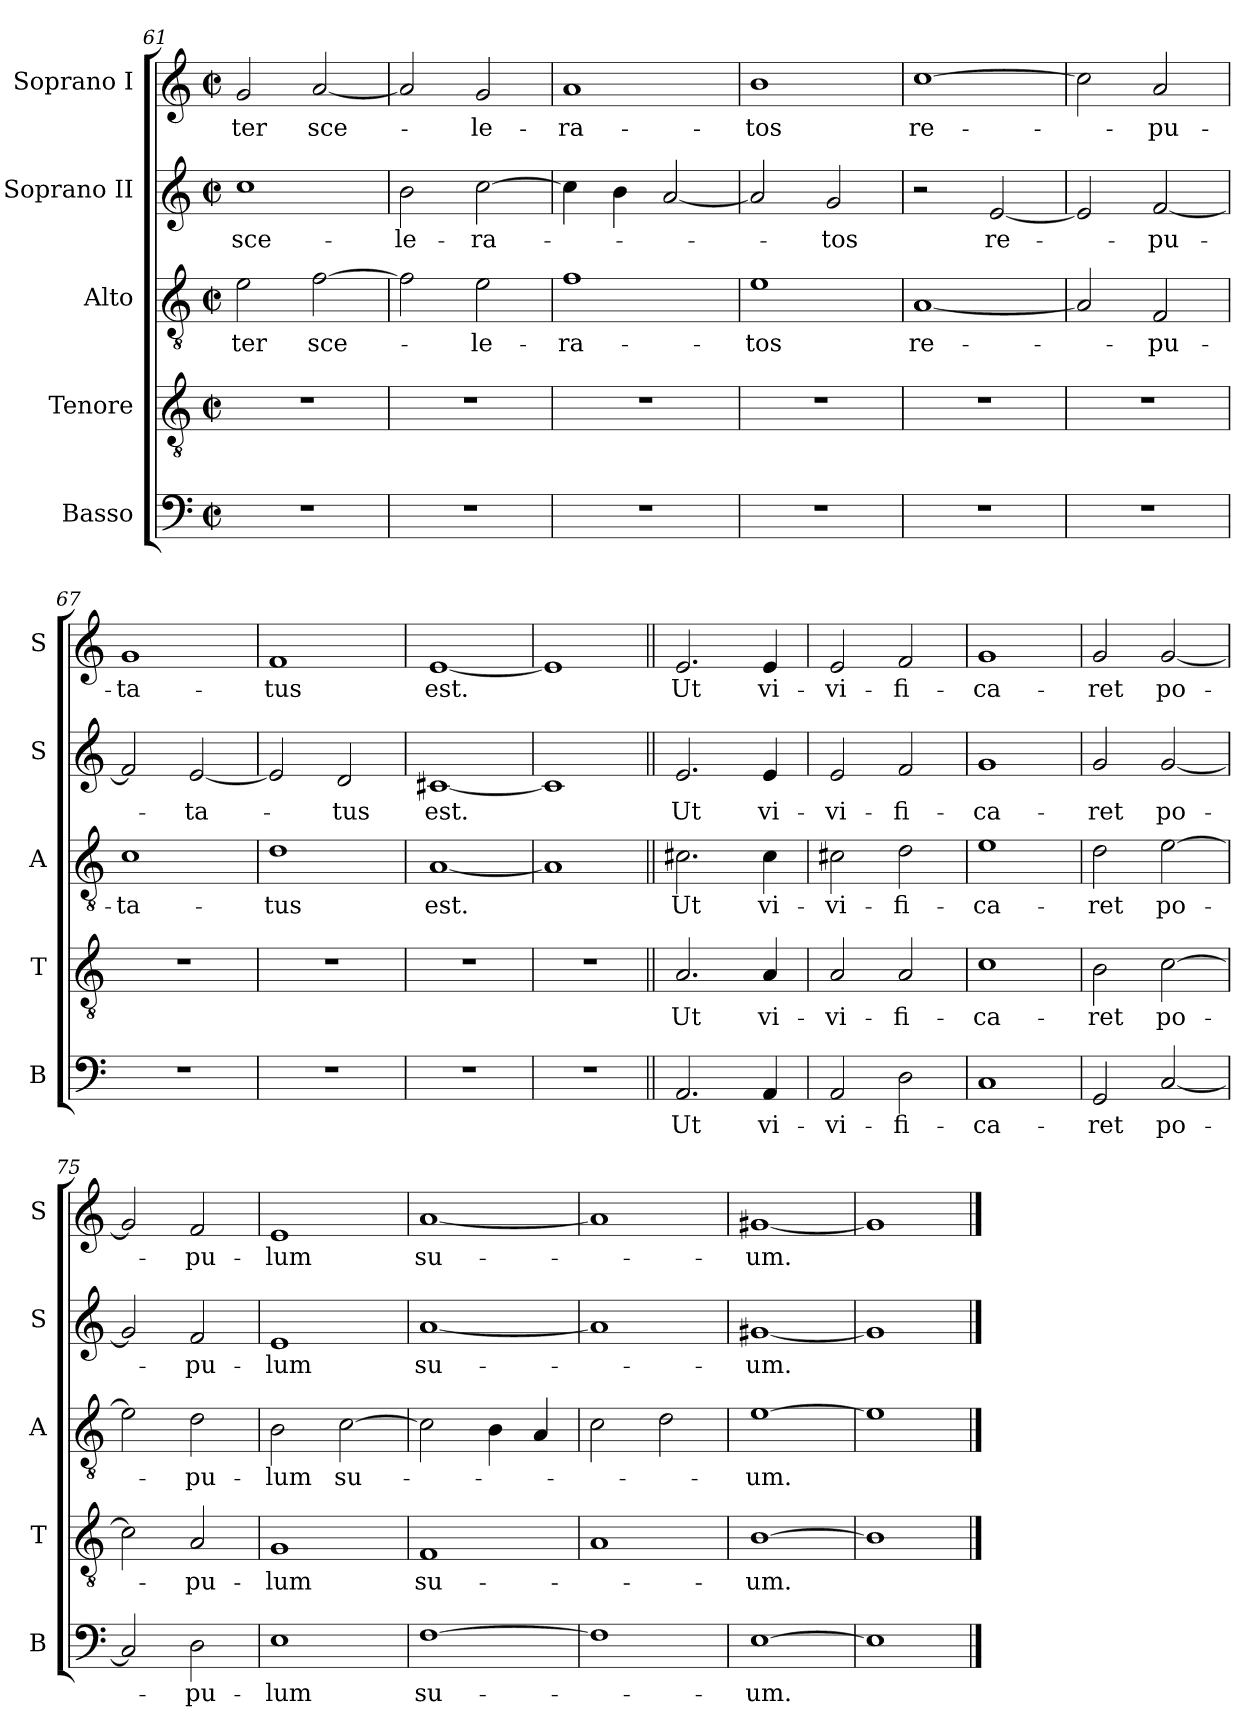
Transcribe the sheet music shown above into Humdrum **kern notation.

**kern	**text	**kern	**text	**kern	**text	**kern	**text	**kern	**text
*part5	*part5	*part4	*part4	*part3	*part3	*part2	*part2	*part1	*part1
*staff5	*staff5	*staff4	*staff4	*staff3	*staff3	*staff2	*staff2	*staff1	*staff1
*I"Basso	*	*I"Tenore	*	*I"Alto	*	*I"Soprano II	*	*I"Soprano I	*
*I'B	*	*I'T	*	*I'A	*	*I'S	*	*I'S	*
*clefF4	*	*clefGv2	*	*clefGv2	*	*clefG2	*	*clefG2	*
*k[]	*	*k[]	*	*k[]	*	*k[]	*	*k[]	*
*M2/2	*	*M2/2	*	*M2/2	*	*M2/2	*	*M2/2	*
*met(c|)	*	*met(c|)	*	*met(c|)	*	*met(c|)	*	*met(c|)	*
=61	=61	=61	=61	=61	=61	=61	=61	=61	=61
1r	.	1r	.	2e\	-ter	1cc	sce-	2g/	-ter
.	.	.	.	[2f\	sce-	.	.	[2a/	sce-
=62	=62	=62	=62	=62	=62	=62	=62	=62	=62
1r	.	1r	.	2f\]	.	2b\	-le-	2a/]	.
.	.	.	.	2e\	-le-	[2cc\	-ra-	2g/	-le-
=63	=63	=63	=63	=63	=63	=63	=63	=63	=63
1r	.	1r	.	1f	-ra-	4cc\]	.	1a	-ra-
.	.	.	.	.	.	4b\	.	.	.
.	.	.	.	.	.	[2a/	.	.	.
=64	=64	=64	=64	=64	=64	=64	=64	=64	=64
1r	.	1r	.	1e	-tos	2a/]	.	1b	-tos
.	.	.	.	.	.	2g/	-tos	.	.
=65	=65	=65	=65	=65	=65	=65	=65	=65	=65
1r	.	1r	.	[1A	re-	2r	.	[1cc	re-
.	.	.	.	.	.	[2e/	re-	.	.
=66	=66	=66	=66	=66	=66	=66	=66	=66	=66
1r	.	1r	.	2A/]	.	2e/]	.	2cc\]	.
.	.	.	.	2F/	-pu-	[2f/	-pu-	2a/	-pu-
=67	=67	=67	=67	=67	=67	=67	=67	=67	=67
1r	.	1r	.	1c	-ta-	2f/]	.	1g	-ta-
.	.	.	.	.	.	[2e/	-ta-	.	.
=68	=68	=68	=68	=68	=68	=68	=68	=68	=68
1r	.	1r	.	1d	-tus	2e/]	.	1f	-tus
.	.	.	.	.	.	2d/	-tus	.	.
=69	=69	=69	=69	=69	=69	=69	=69	=69	=69
1r	.	1r	.	[1A	est.	[1c#X	est.	[1e	est.
=70	=70	=70	=70	=70	=70	=70	=70	=70	=70
1r	.	1r	.	1A]	.	1c#]	.	1e]	.
=71||	=71||	=71||	=71||	=71||	=71||	=71||	=71||	=71||	=71||
2.AA/	Ut	2.A/	Ut	2.c#X\	Ut	2.e/	Ut	2.e/	Ut
4AA/	vi-	4A/	vi-	4c#\	vi-	4e/	vi-	4e/	vi-
=72	=72	=72	=72	=72	=72	=72	=72	=72	=72
2AA/	-vi-	2A/	-vi-	2c#X\	-vi-	2e/	-vi-	2e/	-vi-
2D\	-fi-	2A/	-fi-	2d\	-fi-	2f/	-fi-	2f/	-fi-
=73	=73	=73	=73	=73	=73	=73	=73	=73	=73
1C	-ca-	1c	-ca-	1e	-ca-	1g	-ca-	1g	-ca-
=74	=74	=74	=74	=74	=74	=74	=74	=74	=74
2GG/	-ret	2B\	-ret	2d\	-ret	2g/	-ret	2g/	-ret
[2C/	po-	[2c\	po-	[2e\	po-	[2g/	po-	[2g/	po-
=75	=75	=75	=75	=75	=75	=75	=75	=75	=75
2C/]	.	2c\]	.	2e\]	.	2g/]	.	2g/]	.
2D\	-pu-	2A/	-pu-	2d\	-pu-	2f/	-pu-	2f/	-pu-
=76	=76	=76	=76	=76	=76	=76	=76	=76	=76
1E	-lum	1G	-lum	2B\	-lum	1e	-lum	1e	-lum
.	.	.	.	[2c\	su-	.	.	.	.
=77	=77	=77	=77	=77	=77	=77	=77	=77	=77
[1F	su-	1F	su-	2c\]	.	[1a	su-	[1a	su-
.	.	.	.	4B\	.	.	.	.	.
.	.	.	.	4A/	.	.	.	.	.
=78	=78	=78	=78	=78	=78	=78	=78	=78	=78
1F]	.	1A	.	2c\	.	1a]	.	1a]	.
.	.	.	.	2d\	.	.	.	.	.
=79	=79	=79	=79	=79	=79	=79	=79	=79	=79
[1E	-um.	[1B	-um.	[1e	-um.	[1g#X	-um.	[1g#X	-um.
=80	=80	=80	=80	=80	=80	=80	=80	=80	=80
1E]	.	1B]	.	1e]	.	1g#]	.	1g#]	.
==	==	==	==	==	==	==	==	==	==
*-	*-	*-	*-	*-	*-	*-	*-	*-	*-
